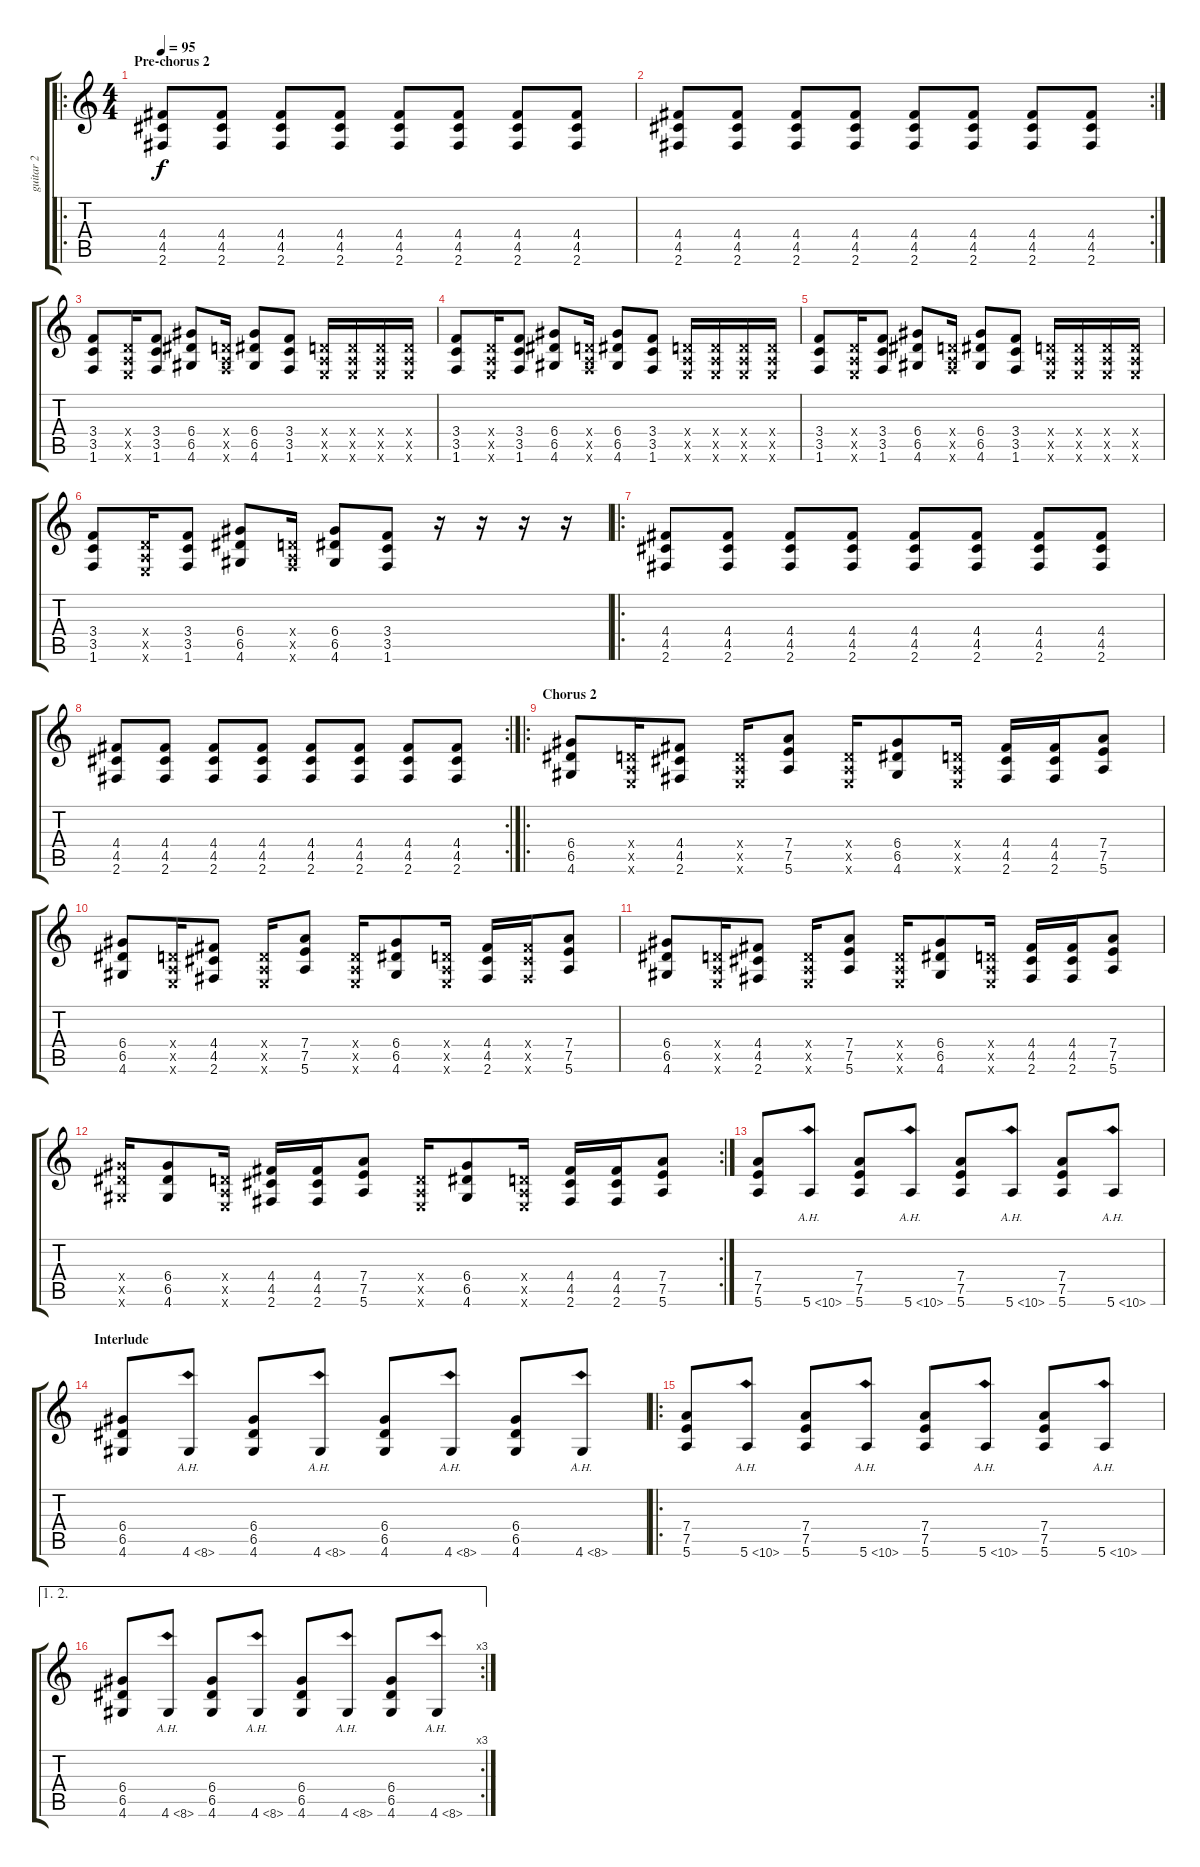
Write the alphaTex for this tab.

\track ("guitar 2" "guitar 2") {instrument distortionguitar}
\staff {score tabs}
\tuning (E4 B3 G3 D3 A2 E2) {hide}
\ro
\ts (4 4)
\section ("" "Pre-chorus 2")
\tempo 95
\clef g2
\ks c
(4.4 4.5 2.6).8{dy f volume 13} (4.4 4.5 2.6).8 (4.4 4.5 2.6).8 (4.4 4.5 2.6).8 (4.4 4.5 2.6).8 (4.4 4.5 2.6).8 (4.4 4.5 2.6).8 (4.4 4.5 2.6).8 |
\rc 2
(4.4 4.5 2.6).8 (4.4 4.5 2.6).8 (4.4 4.5 2.6).8 (4.4 4.5 2.6).8 (4.4 4.5 2.6).8 (4.4 4.5 2.6).8 (4.4 4.5 2.6).8 (4.4 4.5 2.6).8 |
(3.4 3.5 1.6).8 (0.4{x} 0.5{x} 0.6{x}).16 (3.4 3.5 1.6).8 (6.4 6.5 4.6).8 (0.4{x} 0.5{x} 1.6{x}).16 (6.4 6.5 4.6).8 (3.4 3.5 1.6).8 (0.4{x} 0.5{x} 0.6{x}).16 (0.4{x} 0.5{x} 0.6{x}).16 (0.4{x} 0.5{x} 0.6{x}).16 (0.4{x} 0.5{x} 0.6{x}).16 |
(3.4 3.5 1.6).8 (0.4{x} 0.5{x} 0.6{x}).16 (3.4 3.5 1.6).8 (6.4 6.5 4.6).8 (0.4{x} 0.5{x} 1.6{x}).16 (6.4 6.5 4.6).8 (3.4 3.5 1.6).8 (0.4{x} 0.5{x} 0.6{x}).16 (0.4{x} 0.5{x} 0.6{x}).16 (0.4{x} 0.5{x} 0.6{x}).16 (0.4{x} 0.5{x} 0.6{x}).16 |
(3.4 3.5 1.6).8 (0.4{x} 0.5{x} 0.6{x}).16 (3.4 3.5 1.6).8 (6.4 6.5 4.6).8 (0.4{x} 0.5{x} 1.6{x}).16 (6.4 6.5 4.6).8 (3.4 3.5 1.6).8 (0.4{x} 0.5{x} 0.6{x}).16 (0.4{x} 0.5{x} 0.6{x}).16 (0.4{x} 0.5{x} 0.6{x}).16 (0.4{x} 0.5{x} 0.6{x}).16 |
(3.4 3.5 1.6).8 (0.4{x} 0.5{x} 0.6{x}).16 (3.4 3.5 1.6).8 (6.4 6.5 4.6).8 (0.4{x} 0.5{x} 1.6{x}).16 (6.4 6.5 4.6).8 (3.4 3.5 1.6).8 r.16 r.16 r.16 r.16 |
\ro
(4.4 4.5 2.6).8 (4.4 4.5 2.6).8 (4.4 4.5 2.6).8 (4.4 4.5 2.6).8 (4.4 4.5 2.6).8 (4.4 4.5 2.6).8 (4.4 4.5 2.6).8 (4.4 4.5 2.6).8 |
\rc 2
(4.4 4.5 2.6).8 (4.4 4.5 2.6).8 (4.4 4.5 2.6).8 (4.4 4.5 2.6).8 (4.4 4.5 2.6).8 (4.4 4.5 2.6).8 (4.4 4.5 2.6).8 (4.4 4.5 2.6).8 |
\ro
\section ("" "Chorus 2")
(6.4 6.5 4.6).8 (0.4{x} 0.5{x} 0.6{x}).16 (4.4 4.5 2.6).8 (0.4{x} 0.5{x} 0.6{x}).16 (7.4 7.5 5.6).8 (0.4{x} 0.5{x} 0.6{x}).16 (6.4 6.5 4.6).8 (0.4{x} 0.5{x} 0.6{x}).16 (4.4 4.5 2.6).16 (4.4 4.5 2.6).16 (7.4 7.5 5.6).8 |
(6.4 6.5 4.6).8 (0.4{x} 0.5{x} 0.6{x}).16 (4.4 4.5 2.6).8 (0.4{x} 0.5{x} 0.6{x}).16 (7.4 7.5 5.6).8 (0.4{x} 0.5{x} 0.6{x}).16 (6.4 6.5 4.6).8 (0.4{x} 0.5{x} 0.6{x}).16 (4.4 4.5 2.6).16 (4.4{x} 4.5{x} 2.6{x}).16 (7.4 7.5 5.6).8 |
(6.4 6.5 4.6).8 (0.4{x} 0.5{x} 0.6{x}).16 (4.4 4.5 2.6).8 (0.4{x} 0.5{x} 0.6{x}).16 (7.4 7.5 5.6).8 (0.4{x} 0.5{x} 0.6{x}).16 (6.4 6.5 4.6).8 (0.4{x} 0.5{x} 0.6{x}).16 (4.4 4.5 2.6).16 (4.4 4.5 2.6).16 (7.4 7.5 5.6).8 |
\rc 2
(6.4{x} 6.5{x} 4.6{x}).16 (6.4 6.5 4.6).8 (0.4{x} 0.5{x} 0.6{x}).16 (4.4 4.5 2.6).16 (4.4 4.5 2.6).16 (7.4 7.5 5.6).8 (0.4{x} 0.5{x} 0.6{x}).16 (6.4 6.5 4.6).8 (0.4{x} 0.5{x} 0.6{x}).16 (4.4 4.5 2.6).16 (4.4 4.5 2.6).16 (7.4 7.5 5.6).8 |
(7.4 7.5 5.6).8 5.6{ah 5}.8 (7.4 7.5 5.6).8 5.6{ah 5}.8 (7.4 7.5 5.6).8 5.6{ah 5}.8 (7.4 7.5 5.6).8 5.6{ah 5}.8 |
\section ("" "Interlude")
(6.4 6.5 4.6).8 4.6{ah 4}.8 (6.4 6.5 4.6).8 4.6{ah 4}.8 (6.4 6.5 4.6).8 4.6{ah 4}.8 (6.4 6.5 4.6).8 4.6{ah 4}.8 |
\ro
(7.4 7.5 5.6).8 5.6{ah 5}.8 (7.4 7.5 5.6).8 5.6{ah 5}.8 (7.4 7.5 5.6).8 5.6{ah 5}.8 (7.4 7.5 5.6).8 5.6{ah 5}.8 |
\ae (1 2)
\rc 3
(6.4 6.5 4.6).8 4.6{ah 4}.8 (6.4 6.5 4.6).8 4.6{ah 4}.8 (6.4 6.5 4.6).8 4.6{ah 4}.8 (6.4 6.5 4.6).8 4.6{ah 4}.8
